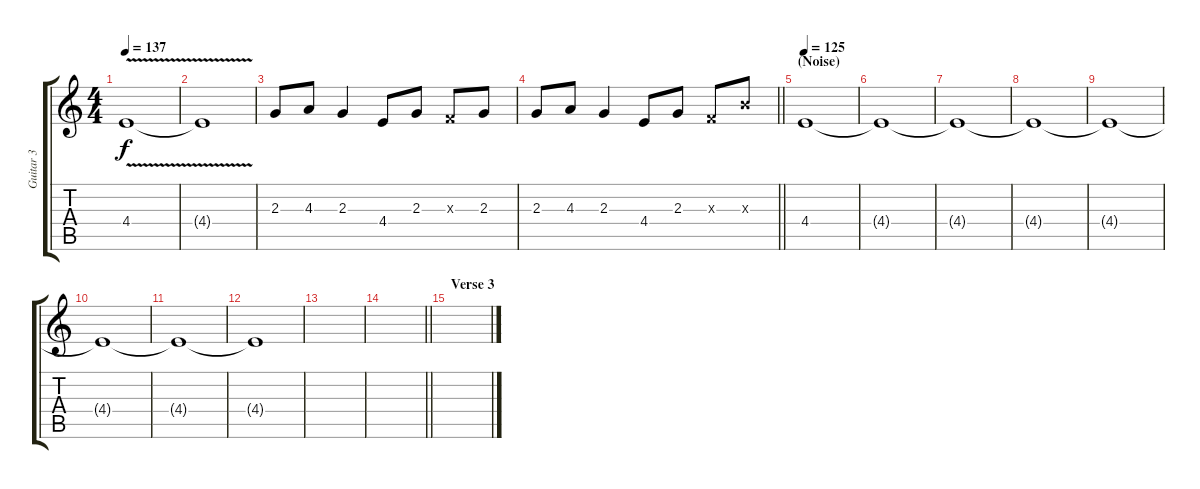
\track ("Guitar 3" "Guitar 3") {instrument distortionguitar}
\staff {score tabs}
\tuning (D4 A3 F3 C3 G2 D2) {hide}
\ts (4 4)
\tempo 137
\clef g2
\ks c
4.4{v}.1{dy f} |
4.4{t}.1 |
2.3.8 4.3.8 2.3.4 4.4.8 2.3.8 0.3{x}.8 2.3.8 |
\barLineRight lightlight
2.3.8 4.3.8 2.3.4 4.4.8 2.3.8 0.3{x}.8 6.3{x}.8 |
\section ("" "(Noise)")
\tempo 125
4.4.1 |
4.4{t}.1 |
4.4{t}.1 |
4.4{t}.1 |
4.4{t}.1 |
4.4{t}.1 |
4.4{t}.1 |
4.4{t}.1 |
|
\barLineRight lightlight
|
\section ("" "Verse 3")
